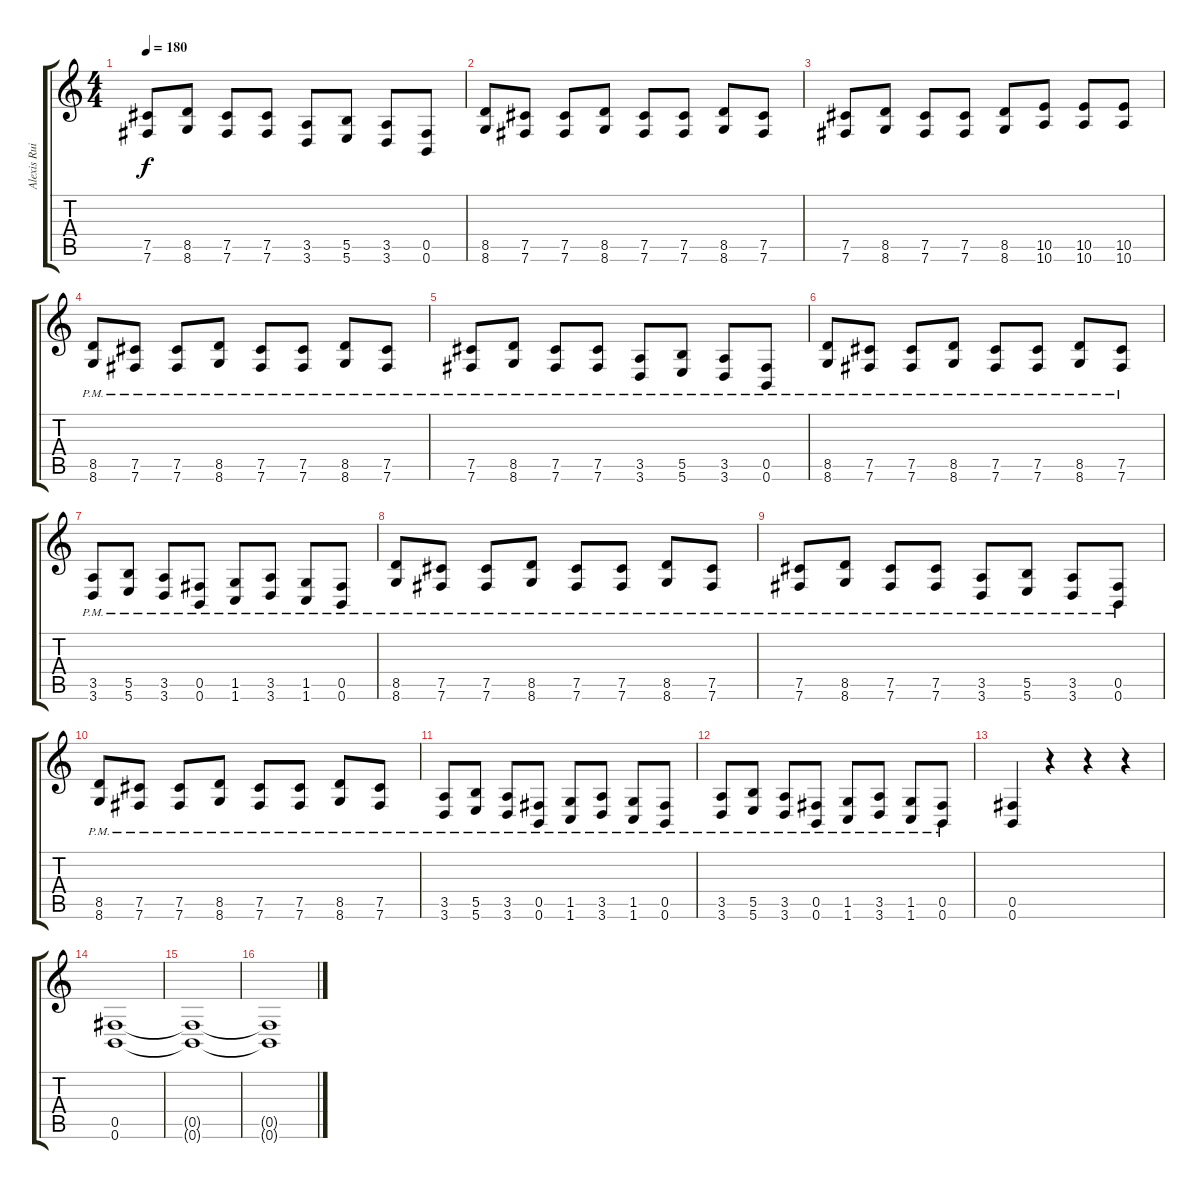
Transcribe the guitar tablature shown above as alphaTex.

\track ("Alexis Ruiz (Guitarra)" "Alexis Rui") {instrument distortionguitar}
\staff {score tabs}
\tuning (Db4 Ab3 E3 B2 Gb2 B1) {hide}
\ts (4 4)
\tempo 180
\clef g2
\ks c
(7.5 7.6).8{dy f} (8.5 8.6).8 (7.5 7.6).8 (7.5 7.6).8 (3.5 3.6).8 (5.5 5.6).8 (3.5 3.6).8 (0.5 0.6).8 |
(8.5 8.6).8 (7.5 7.6).8 (7.5 7.6).8 (8.5 8.6).8 (7.5 7.6).8 (7.5 7.6).8 (8.5 8.6).8 (7.5 7.6).8 |
(7.5 7.6).8 (8.5 8.6).8 (7.5 7.6).8 (7.5 7.6).8 (8.5 8.6).8 (10.5 10.6).8 (10.5 10.6).8 (10.5 10.6).8 |
(8.5{pm} 8.6{pm}).8 (7.5{pm} 7.6{pm}).8 (7.5{pm} 7.6{pm}).8 (8.5{pm} 8.6{pm}).8 (7.5{pm} 7.6{pm}).8 (7.5{pm} 7.6{pm}).8 (8.5{pm} 8.6{pm}).8 (7.5{pm} 7.6{pm}).8 |
(7.5{pm} 7.6{pm}).8 (8.5{pm} 8.6{pm}).8 (7.5{pm} 7.6{pm}).8 (7.5{pm} 7.6{pm}).8 (3.5{pm} 3.6{pm}).8 (5.5{pm} 5.6{pm}).8 (3.5{pm} 3.6{pm}).8 (0.5{pm} 0.6{pm}).8 |
(8.5{pm} 8.6{pm}).8 (7.5{pm} 7.6{pm}).8 (7.5{pm} 7.6{pm}).8 (8.5{pm} 8.6{pm}).8 (7.5{pm} 7.6{pm}).8 (7.5{pm} 7.6{pm}).8 (8.5{pm} 8.6{pm}).8 (7.5{pm} 7.6{pm}).8 |
(3.5{pm} 3.6{pm}).8 (5.5{pm} 5.6{pm}).8 (3.5{pm} 3.6{pm}).8 (0.5{pm} 0.6{pm}).8 (1.5{pm} 1.6{pm}).8 (3.5{pm} 3.6{pm}).8 (1.5{pm} 1.6{pm}).8 (0.5{pm} 0.6{pm}).8 |
(8.5{pm} 8.6{pm}).8 (7.5{pm} 7.6{pm}).8 (7.5{pm} 7.6{pm}).8 (8.5{pm} 8.6{pm}).8 (7.5{pm} 7.6{pm}).8 (7.5{pm} 7.6{pm}).8 (8.5{pm} 8.6{pm}).8 (7.5{pm} 7.6{pm}).8 |
(7.5{pm} 7.6{pm}).8 (8.5{pm} 8.6{pm}).8 (7.5{pm} 7.6{pm}).8 (7.5{pm} 7.6{pm}).8 (3.5{pm} 3.6{pm}).8 (5.5{pm} 5.6{pm}).8 (3.5{pm} 3.6{pm}).8 (0.5{pm} 0.6{pm}).8 |
(8.5{pm} 8.6{pm}).8 (7.5{pm} 7.6{pm}).8 (7.5{pm} 7.6{pm}).8 (8.5{pm} 8.6{pm}).8 (7.5{pm} 7.6{pm}).8 (7.5{pm} 7.6{pm}).8 (8.5{pm} 8.6{pm}).8 (7.5{pm} 7.6{pm}).8 |
(3.5{pm} 3.6{pm}).8 (5.5{pm} 5.6{pm}).8 (3.5{pm} 3.6{pm}).8 (0.5{pm} 0.6{pm}).8 (1.5{pm} 1.6{pm}).8 (3.5{pm} 3.6{pm}).8 (1.5{pm} 1.6{pm}).8 (0.5{pm} 0.6{pm}).8 |
(3.5{pm} 3.6{pm}).8 (5.5{pm} 5.6{pm}).8 (3.5{pm} 3.6{pm}).8 (0.5{pm} 0.6{pm}).8 (1.5{pm} 1.6{pm}).8 (3.5{pm} 3.6{pm}).8 (1.5{pm} 1.6{pm}).8 (0.5{pm} 0.6{pm}).8 |
(0.5 0.6).4 r.4 r.4 r.4 |
(0.5 0.6).1 |
(0.5{t} 0.6{t}).1{volume 0} |
(0.5{t} 0.6{t}).1
